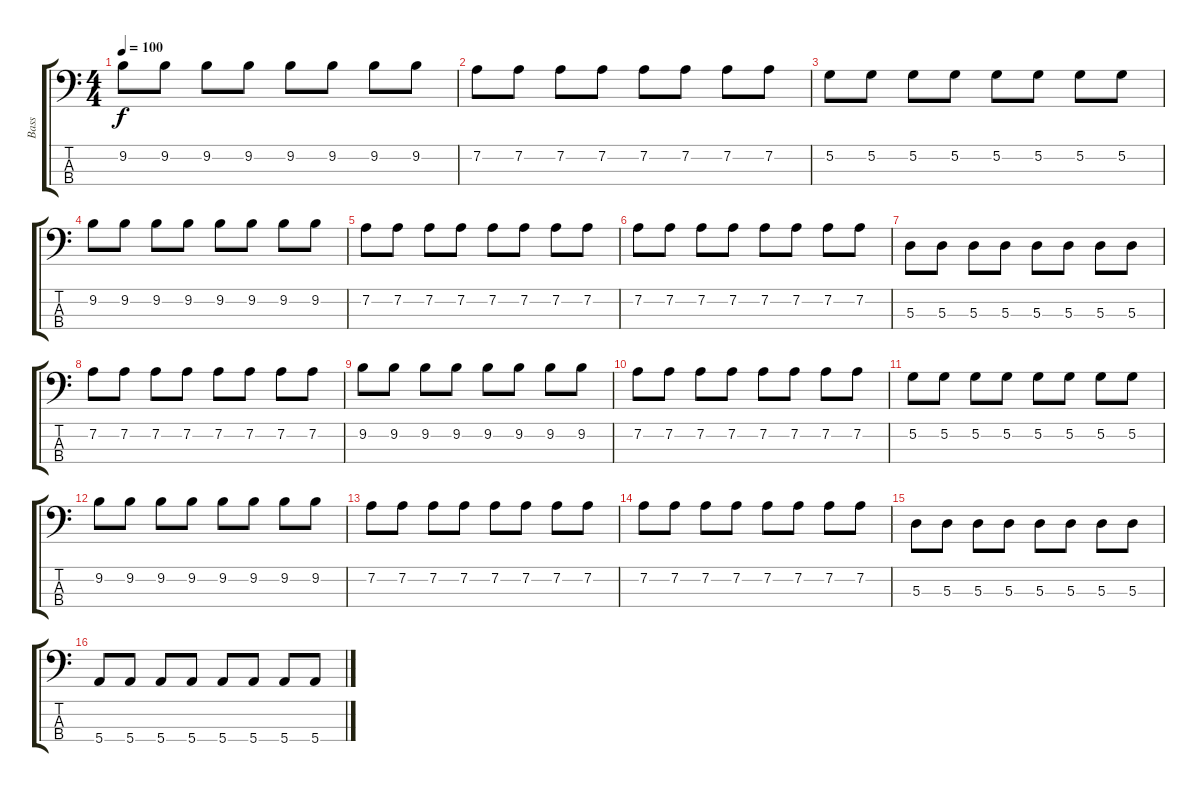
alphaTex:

\track ("Bass" "Bass") {instrument electricbassfinger}
\staff {score tabs}
\tuning (G2 D2 A1 E1) {hide}
\ts (4 4)
\tempo 100
\clef f4
\ks c
9.2.8{dy f} 9.2.8 9.2.8 9.2.8 9.2.8 9.2.8 9.2.8 9.2.8 |
7.2.8 7.2.8 7.2.8 7.2.8 7.2.8 7.2.8 7.2.8 7.2.8 |
5.2.8 5.2.8 5.2.8 5.2.8 5.2.8 5.2.8 5.2.8 5.2.8 |
9.2.8 9.2.8 9.2.8 9.2.8 9.2.8 9.2.8 9.2.8 9.2.8 |
7.2.8 7.2.8 7.2.8 7.2.8 7.2.8 7.2.8 7.2.8 7.2.8 |
7.2.8 7.2.8 7.2.8 7.2.8 7.2.8 7.2.8 7.2.8 7.2.8 |
5.3.8 5.3.8 5.3.8 5.3.8 5.3.8 5.3.8 5.3.8 5.3.8 |
7.2.8 7.2.8 7.2.8 7.2.8 7.2.8 7.2.8 7.2.8 7.2.8 |
9.2.8 9.2.8 9.2.8 9.2.8 9.2.8 9.2.8 9.2.8 9.2.8 |
7.2.8 7.2.8 7.2.8 7.2.8 7.2.8 7.2.8 7.2.8 7.2.8 |
5.2.8 5.2.8 5.2.8 5.2.8 5.2.8 5.2.8 5.2.8 5.2.8 |
9.2.8 9.2.8 9.2.8 9.2.8 9.2.8 9.2.8 9.2.8 9.2.8 |
7.2.8 7.2.8 7.2.8 7.2.8 7.2.8 7.2.8 7.2.8 7.2.8 |
7.2.8 7.2.8 7.2.8 7.2.8 7.2.8 7.2.8 7.2.8 7.2.8 |
5.3.8 5.3.8 5.3.8 5.3.8 5.3.8 5.3.8 5.3.8 5.3.8 |
5.4.8 5.4.8 5.4.8 5.4.8 5.4.8 5.4.8 5.4.8 5.4.8
